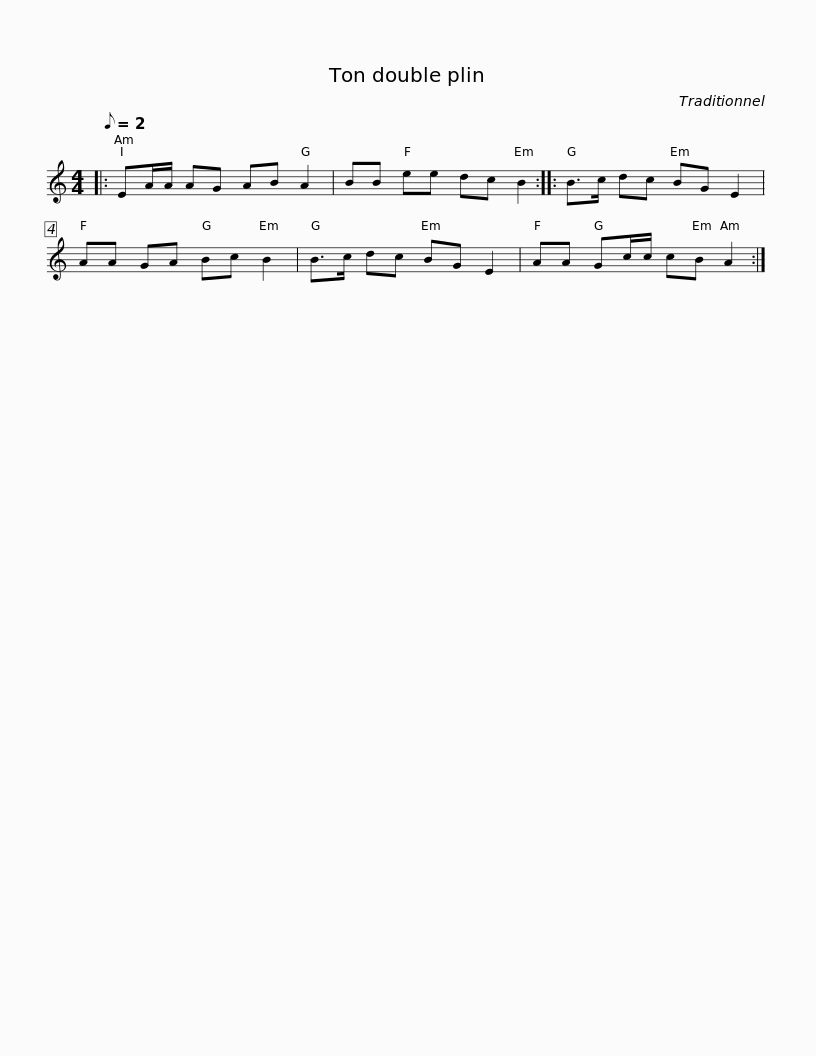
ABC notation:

X:1
L:1/8
Q:1/8=2
M:4/4
I:linebreak $
K:C
V:1 treble
V:1
|: EA/A/ AG AB A2 | BB ee dc B2 :: B>c dc BG E2 | AA GA Bc B2 | B>c dc BG E2 |$ %5
 AA Gc/c/ cB A2 :| %6
